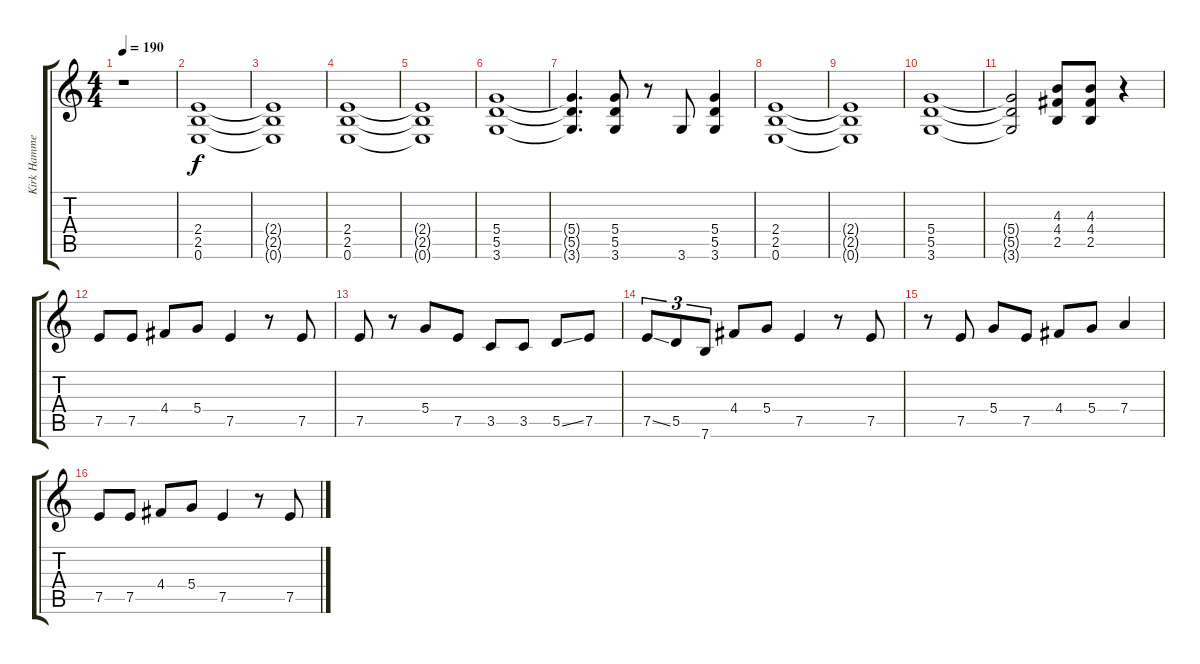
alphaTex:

\track ("Kirk Hammett" "Kirk Hamme") {instrument overdrivenguitar}
\staff {score tabs}
\tuning (E4 B3 G3 D3 A2 E2) {hide}
\ts (4 4)
\tempo 190
\clef g2
\ks c
r.1{dy f} |
(2.4 2.5 0.6).1 |
(2.4{t} 2.5{t} 0.6{t}).1 |
(2.4 2.5 0.6).1 |
(2.4{t} 2.5{t} 0.6{t}).1 |
(5.4 5.5 3.6).1 |
(5.4{t} 5.5{t} 3.6{t}).4{d} (5.4 5.5 3.6).8 r.8 3.6.8 (5.4 5.5 3.6).4 |
(2.4 2.5 0.6).1 |
(2.4{t} 2.5{t} 0.6{t}).1 |
(5.4 5.5 3.6).1 |
(5.4{t} 5.5{t} 3.6{t}).2 (4.3 4.4 2.5).8 (4.3 4.4 2.5).8 r.4 |
7.5.8 7.5.8 4.4.8 5.4.8 7.5.4 r.8 7.5.8 |
7.5.8 r.8 5.4.8 7.5.8 3.5.8 3.5.8 5.5{ss}.8 7.5.8 |
7.5{ss}.8{tu (3 2)} 5.5.8{tu (3 2)} 7.6.8{tu (3 2)} 4.4.8 5.4.8 7.5.4 r.8 7.5.8 |
r.8 7.5.8 5.4.8 7.5.8 4.4.8 5.4.8 7.4.4 |
7.5.8 7.5.8 4.4.8 5.4.8 7.5.4 r.8 7.5.8
